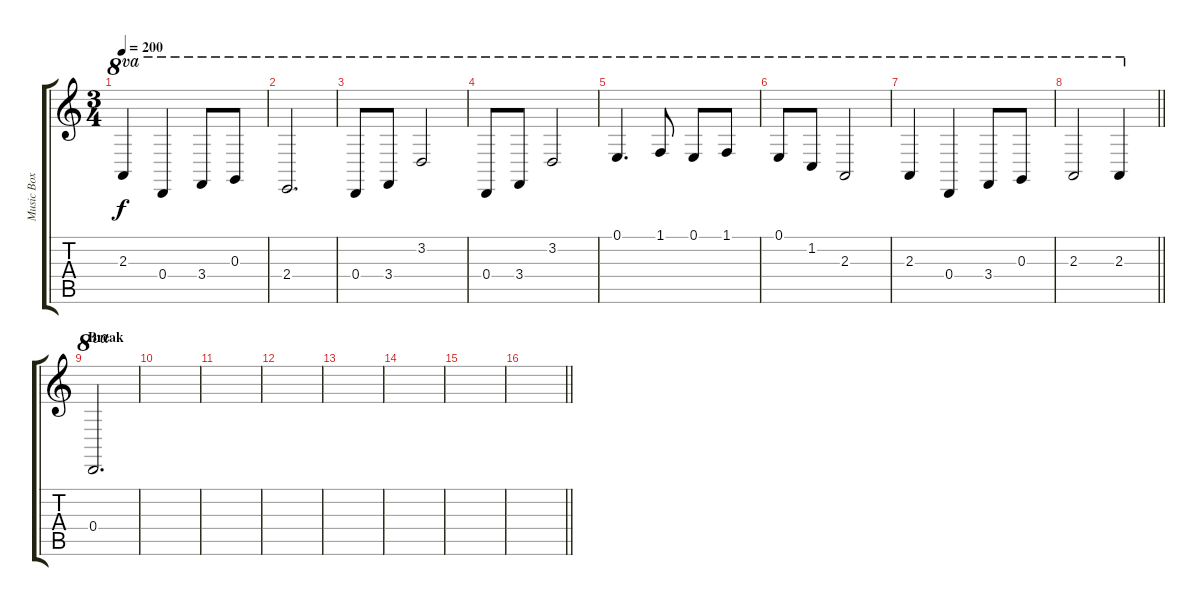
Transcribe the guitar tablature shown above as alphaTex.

\track ("Music Box (High Melody)" "Music Box ") {instrument musicbox}
\staff {score tabs}
\tuning (E4 B3 G3 D3 A2 E2) {hide}
\ts (3 4)
\tempo 200
\clef g2
\ks c
2.3.4{ot 8va dy f} 0.4.4{ot 8va} 3.4.8{ot 8va} 0.3.8{ot 8va} |
2.4.2{d ot 8va} |
0.4.8{ot 8va} 3.4.8{ot 8va} 3.2.2{ot 8va} |
0.4.8{ot 8va} 3.4.8{ot 8va} 3.2.2{ot 8va} |
0.1.4{d ot 8va} 1.1.8{ot 8va} 0.1.8{ot 8va} 1.1.8{ot 8va} |
0.1.8{ot 8va} 1.2.8{ot 8va} 2.3.2{ot 8va} |
2.3.4{ot 8va} 0.4.4{ot 8va} 3.4.8{ot 8va} 0.3.8{ot 8va} |
\barLineRight lightlight
2.3.2{ot 8va} 2.3.4{ot 8va} |
\section ("" "Break")
0.4.2{d ot 8va} |
|
|
|
|
|
|
\barLineRight lightlight
